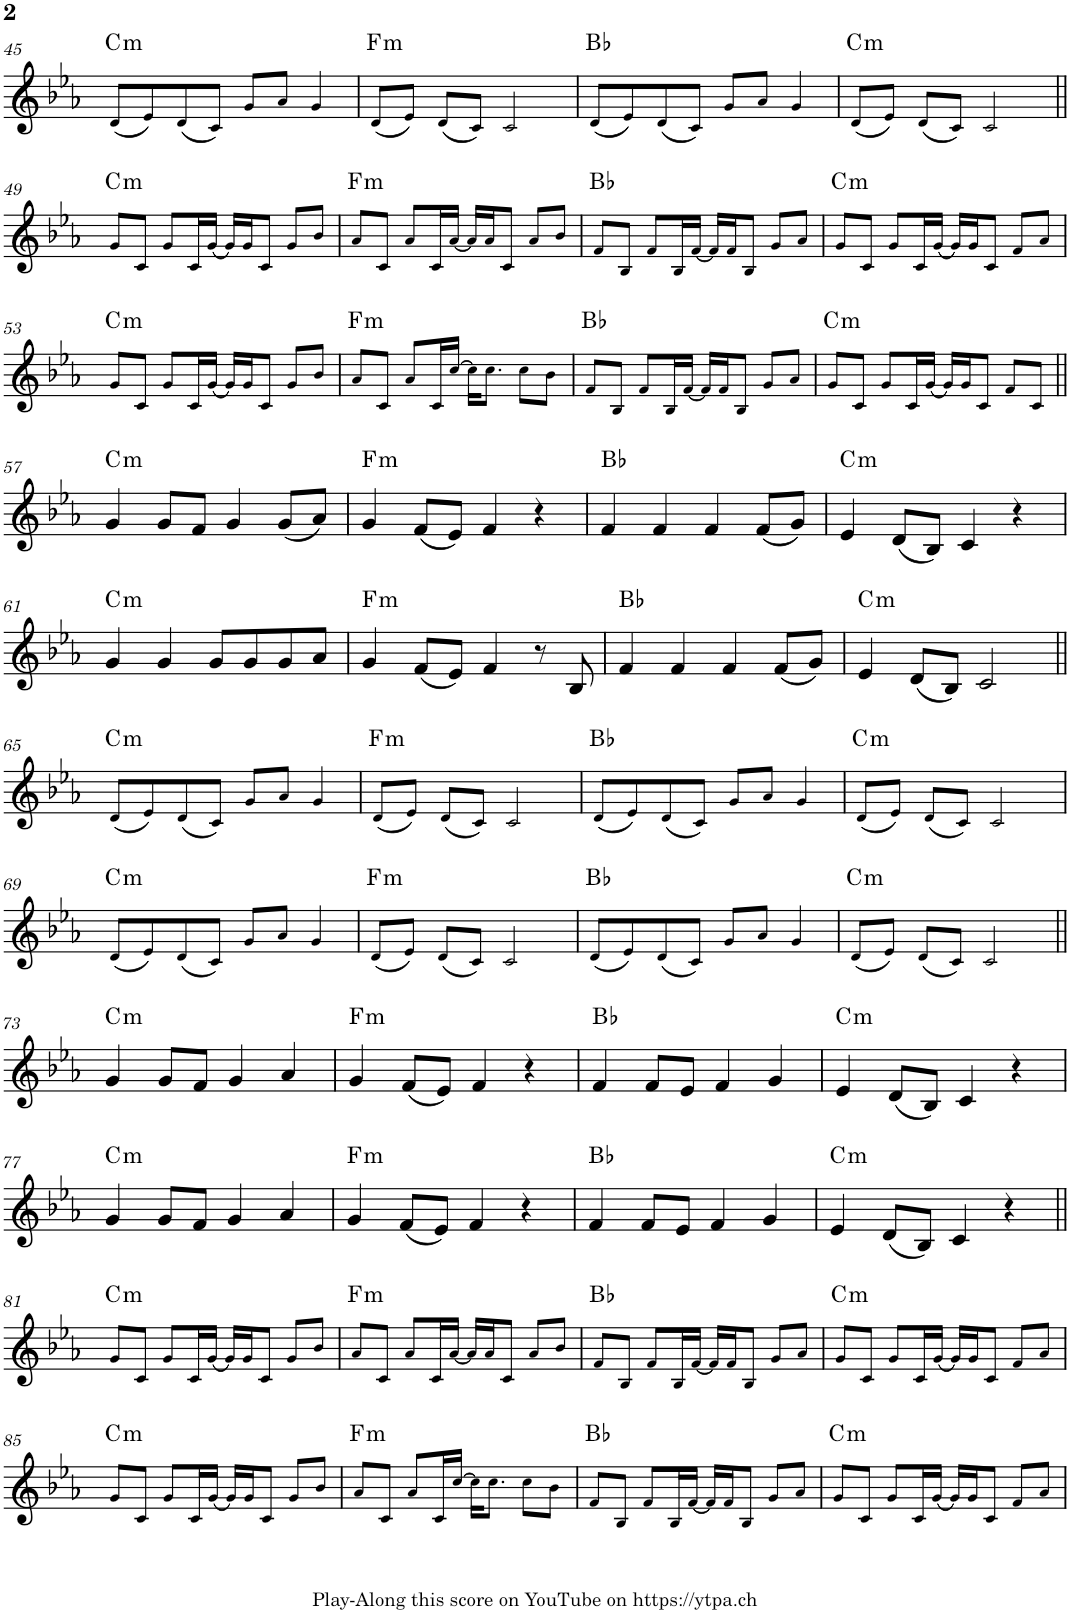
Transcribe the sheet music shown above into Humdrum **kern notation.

**kern	**harte
*part1	*part1
*staff1	*
*I"Piano	*
*I'Pno.	*
!!LO:PB:g=z
*clefG2	*
*k[b-e-a-]	*
*M4/4	*
=45	=45
!	!LO:H:kt=m
(8d!/L	C:min
8e-!/)	.
(8d!/	.
8c!/J)	.
8g!/L	.
8a-!/J	.
4g!/	.
=46	=46
!	!LO:H:kt=m
(8d!/L	F:min
8e-!/J)	.
(8d!/L	.
8c!/J)	.
2c!/	.
=47	=47
(8d!/L	Bb:maj
8e-!/)	.
(8d!/	.
8c!/J)	.
8g!/L	.
8a-!/J	.
4g!/	.
=48	=48
!	!LO:H:kt=m
(8d!/L	C:min
8e-!/J)	.
(8d!/L	.
8c!/J)	.
2c!/	.
!!LO:LB:g=z
=49||	=49||
!	!LO:H:kt=m
8g!/L	C:min
8c!/J	.
8g!/L	.
16c!/L	.
[16g!/JJ	.
16g!/LL]	.
16g!/J	.
8c!/J	.
8g!/L	.
8b-!/J	.
=50	=50
!	!LO:H:kt=m
8a-!/L	F:min
8c!/J	.
8a-!/L	.
16c!/L	.
[16a-!/JJ	.
16a-!/LL]	.
16a-!/J	.
8c!/J	.
8a-!/L	.
8b-!/J	.
=51	=51
8f!/L	Bb:maj
8B-!/J	.
8f!/L	.
16B-!/L	.
[16f!/JJ	.
16f!/LL]	.
16f!/J	.
8B-!/J	.
8g!/L	.
8a-!/J	.
=52	=52
!	!LO:H:kt=m
8g!/L	C:min
8c!/J	.
8g!/L	.
16c!/L	.
[16g!/JJ	.
16g!/LL]	.
16g!/J	.
8c!/J	.
8f!/L	.
8a-!/J	.
!!LO:LB:g=z
=53	=53
!	!LO:H:kt=m
8g!/L	C:min
8c!/J	.
8g!/L	.
16c!/L	.
[16g!/JJ	.
16g!/LL]	.
16g!/J	.
8c!/J	.
8g!/L	.
8b-!/J	.
=54	=54
!	!LO:H:kt=m
8a-!/L	F:min
8c!/J	.
8a-!/L	.
16c!/L	.
[16cc!/JJ	.
16cc!\KL]	.
8.cc!\J	.
8cc!\L	.
8b-!\J	.
=55	=55
8f!/L	Bb:maj
8B-!/J	.
8f!/L	.
16B-!/L	.
[16f!/JJ	.
16f!/LL]	.
16f!/J	.
8B-!/J	.
8g!/L	.
8a-!/J	.
=56	=56
!	!LO:H:kt=m
8g!/L	C:min
8c!/J	.
8g!/L	.
16c!/L	.
[16g!/JJ	.
16g!/LL]	.
16g!/J	.
8c!/J	.
8f!/L	.
8c!/J	.
!!LO:LB:g=z
=57||	=57||
!	!LO:H:kt=m
4g/	C:min
8g/L	.
8f/J	.
4g/	.
(8g/L	.
8a-/J)	.
=58	=58
!	!LO:H:kt=m
4g/	F:min
(8f/L	.
8e-/J)	.
4f/	.
4r	.
=59	=59
4f/	Bb:maj
4f/	.
4f/	.
(8f/L	.
8g/J)	.
=60	=60
!	!LO:H:kt=m
4e-/	C:min
(8d/L	.
8B-/J)	.
4c/	.
4r	.
!!LO:LB:g=z
=61	=61
!	!LO:H:kt=m
4g/	C:min
4g/	.
8g/L	.
8g/	.
8g/	.
8a-/J	.
=62	=62
!	!LO:H:kt=m
4g/	F:min
(8f/L	.
8e-/J)	.
4f/	.
8r	.
8B-/	.
=63	=63
4f/	Bb:maj
4f/	.
4f/	.
(8f/L	.
8g/J)	.
=64	=64
!	!LO:H:kt=m
4e-/	C:min
(8d/L	.
8B-/J)	.
2c/	.
!!LO:LB:g=z
=65||	=65||
!	!LO:H:kt=m
(8d!/L	C:min
8e-!/)	.
(8d!/	.
8c!/J)	.
8g!/L	.
8a-!/J	.
4g!/	.
=66	=66
!	!LO:H:kt=m
(8d!/L	F:min
8e-!/J)	.
(8d!/L	.
8c!/J)	.
2c!/	.
=67	=67
(8d!/L	Bb:maj
8e-!/)	.
(8d!/	.
8c!/J)	.
8g!/L	.
8a-!/J	.
4g!/	.
=68	=68
!	!LO:H:kt=m
(8d!/L	C:min
8e-!/J)	.
(8d!/L	.
8c!/J)	.
2c!/	.
!!LO:LB:g=z
=69	=69
!	!LO:H:kt=m
(8d!/L	C:min
8e-!/)	.
(8d!/	.
8c!/J)	.
8g!/L	.
8a-!/J	.
4g!/	.
=70	=70
!	!LO:H:kt=m
(8d!/L	F:min
8e-!/J)	.
(8d!/L	.
8c!/J)	.
2c!/	.
=71	=71
(8d!/L	Bb:maj
8e-!/)	.
(8d!/	.
8c!/J)	.
8g!/L	.
8a-!/J	.
4g!/	.
=72	=72
!	!LO:H:kt=m
(8d!/L	C:min
8e-!/J)	.
(8d!/L	.
8c!/J)	.
2c!/	.
!!LO:LB:g=z
=73||	=73||
!	!LO:H:kt=m
4g/	C:min
8g/L	.
8f/J	.
4g/	.
4a-/	.
=74	=74
!	!LO:H:kt=m
4g/	F:min
(8f/L	.
8e-/J)	.
4f/	.
4r	.
=75	=75
4f/	Bb:maj
8f/L	.
8e-/J	.
4f/	.
4g/	.
=76	=76
!	!LO:H:kt=m
4e-/	C:min
(8d/L	.
8B-/J)	.
4c/	.
4r	.
!!LO:LB:g=z
=77	=77
!	!LO:H:kt=m
4g/	C:min
8g/L	.
8f/J	.
4g/	.
4a-/	.
=78	=78
!	!LO:H:kt=m
4g/	F:min
(8f/L	.
8e-/J)	.
4f/	.
4r	.
=79	=79
4f/	Bb:maj
8f/L	.
8e-/J	.
4f/	.
4g/	.
=80	=80
!	!LO:H:kt=m
4e-/	C:min
(8d/L	.
8B-/J)	.
4c/	.
4r	.
!!LO:LB:g=z
=81||	=81||
!	!LO:H:kt=m
8g!/L	C:min
8c!/J	.
8g!/L	.
16c!/L	.
[16g!/JJ	.
16g!/LL]	.
16g!/J	.
8c!/J	.
8g!/L	.
8b-!/J	.
=82	=82
!	!LO:H:kt=m
8a-!/L	F:min
8c!/J	.
8a-!/L	.
16c!/L	.
[16a-!/JJ	.
16a-!/LL]	.
16a-!/J	.
8c!/J	.
8a-!/L	.
8b-!/J	.
=83	=83
8f!/L	Bb:maj
8B-!/J	.
8f!/L	.
16B-!/L	.
[16f!/JJ	.
16f!/LL]	.
16f!/J	.
8B-!/J	.
8g!/L	.
8a-!/J	.
=84	=84
!	!LO:H:kt=m
8g!/L	C:min
8c!/J	.
8g!/L	.
16c!/L	.
[16g!/JJ	.
16g!/LL]	.
16g!/J	.
8c!/J	.
8f!/L	.
8a-!/J	.
!!LO:LB:g=z
=85	=85
!	!LO:H:kt=m
8g!/L	C:min
8c!/J	.
8g!/L	.
16c!/L	.
[16g!/JJ	.
16g!/LL]	.
16g!/J	.
8c!/J	.
8g!/L	.
8b-!/J	.
=86	=86
!	!LO:H:kt=m
8a-!/L	F:min
8c!/J	.
8a-!/L	.
16c!/L	.
[16cc!/JJ	.
16cc!\KL]	.
8.cc!\J	.
8cc!\L	.
8b-!\J	.
=87	=87
8f!/L	Bb:maj
8B-!/J	.
8f!/L	.
16B-!/L	.
[16f!/JJ	.
16f!/LL]	.
16f!/J	.
8B-!/J	.
8g!/L	.
8a-!/J	.
=88	=88
!	!LO:H:kt=m
8g!/L	C:min
8c!/J	.
8g!/L	.
16c!/L	.
[16g!/JJ	.
16g!/LL]	.
16g!/J	.
8c!/J	.
8f!/L	.
8a-!/J	.
=	=
*-	*-
